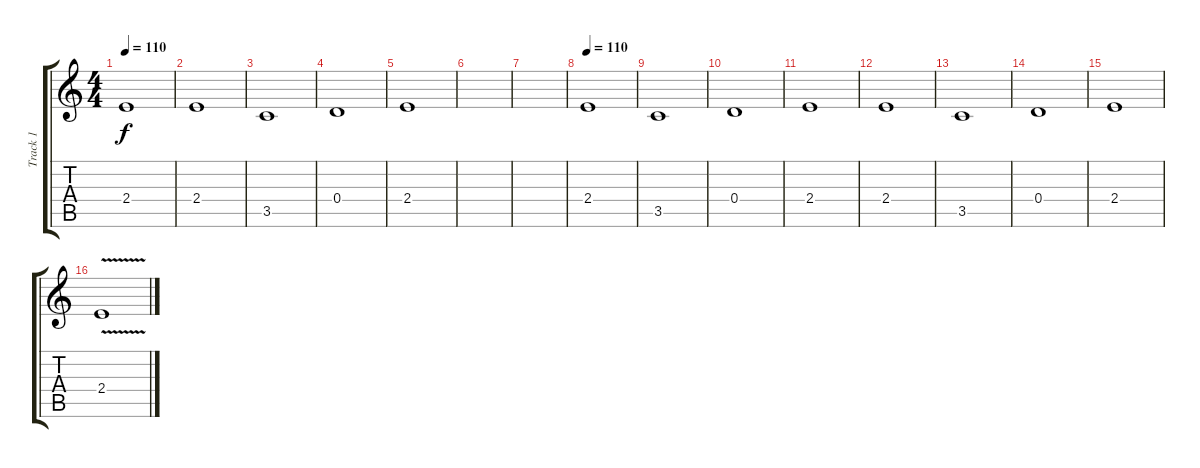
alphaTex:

\track ("Track 1" "Track 1") {instrument acousticguitarsteel}
\staff {score tabs}
\tuning (E4 B3 G3 D3 A2 E2) {hide}
\ts (4 4)
\tempo 110
\clef g2
\ks c
2.4.1{dy f} |
2.4.1 |
3.5.1 |
0.4.1 |
2.4.1 |
|
|
\tempo 110
2.4.1{instrument overdrivenguitar} |
3.5.1 |
0.4.1 |
2.4.1 |
2.4.1 |
3.5.1 |
0.4.1 |
2.4.1 |
2.4{v}.1
